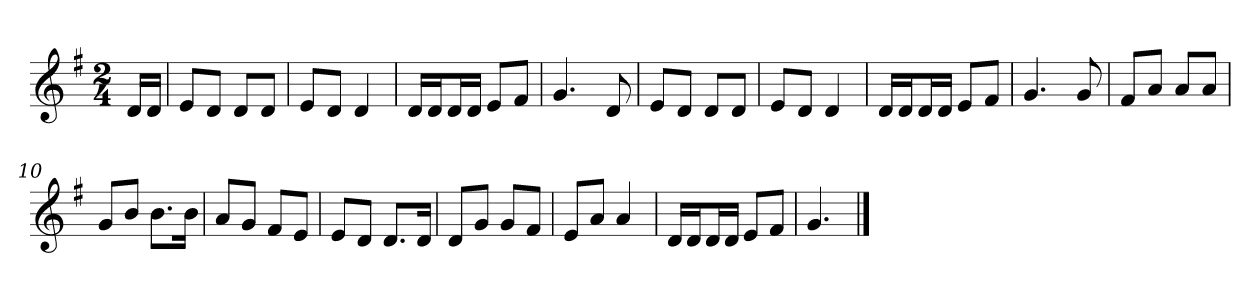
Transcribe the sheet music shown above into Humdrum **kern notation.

**kern
*part1
*staff1
*k[f#]
*M2/4
*MM120
=
16dLL
16dJJ
=1
8eL
8dJ
8dL
8dJ
=2
8eL
8dJ
4d
=3
16dLL
16dJ
16dL
16dJJ
8eL
8f#J
=4
4.g
8d
=5
8eL
8dJ
8dL
8dJ
=6
8eL
8dJ
4d
=7
16dLL
16dJ
16dL
16dJJ
8eL
8f#J
=8
4.g
8g
=9
8f#L
8aJ
8aL
8aJ
=10
8gL
8bJ
8.bL
16bJk
=11
8aL
8gJ
8f#L
8eJ
=12
8eL
8dJ
8.dL
16dJk
=13
8dL
8gJ
8gL
8f#J
=14
8eL
8aJ
4a
=15
16dLL
16dJ
16dL
16dJJ
8eL
8f#J
=16
4.g
==
*-
